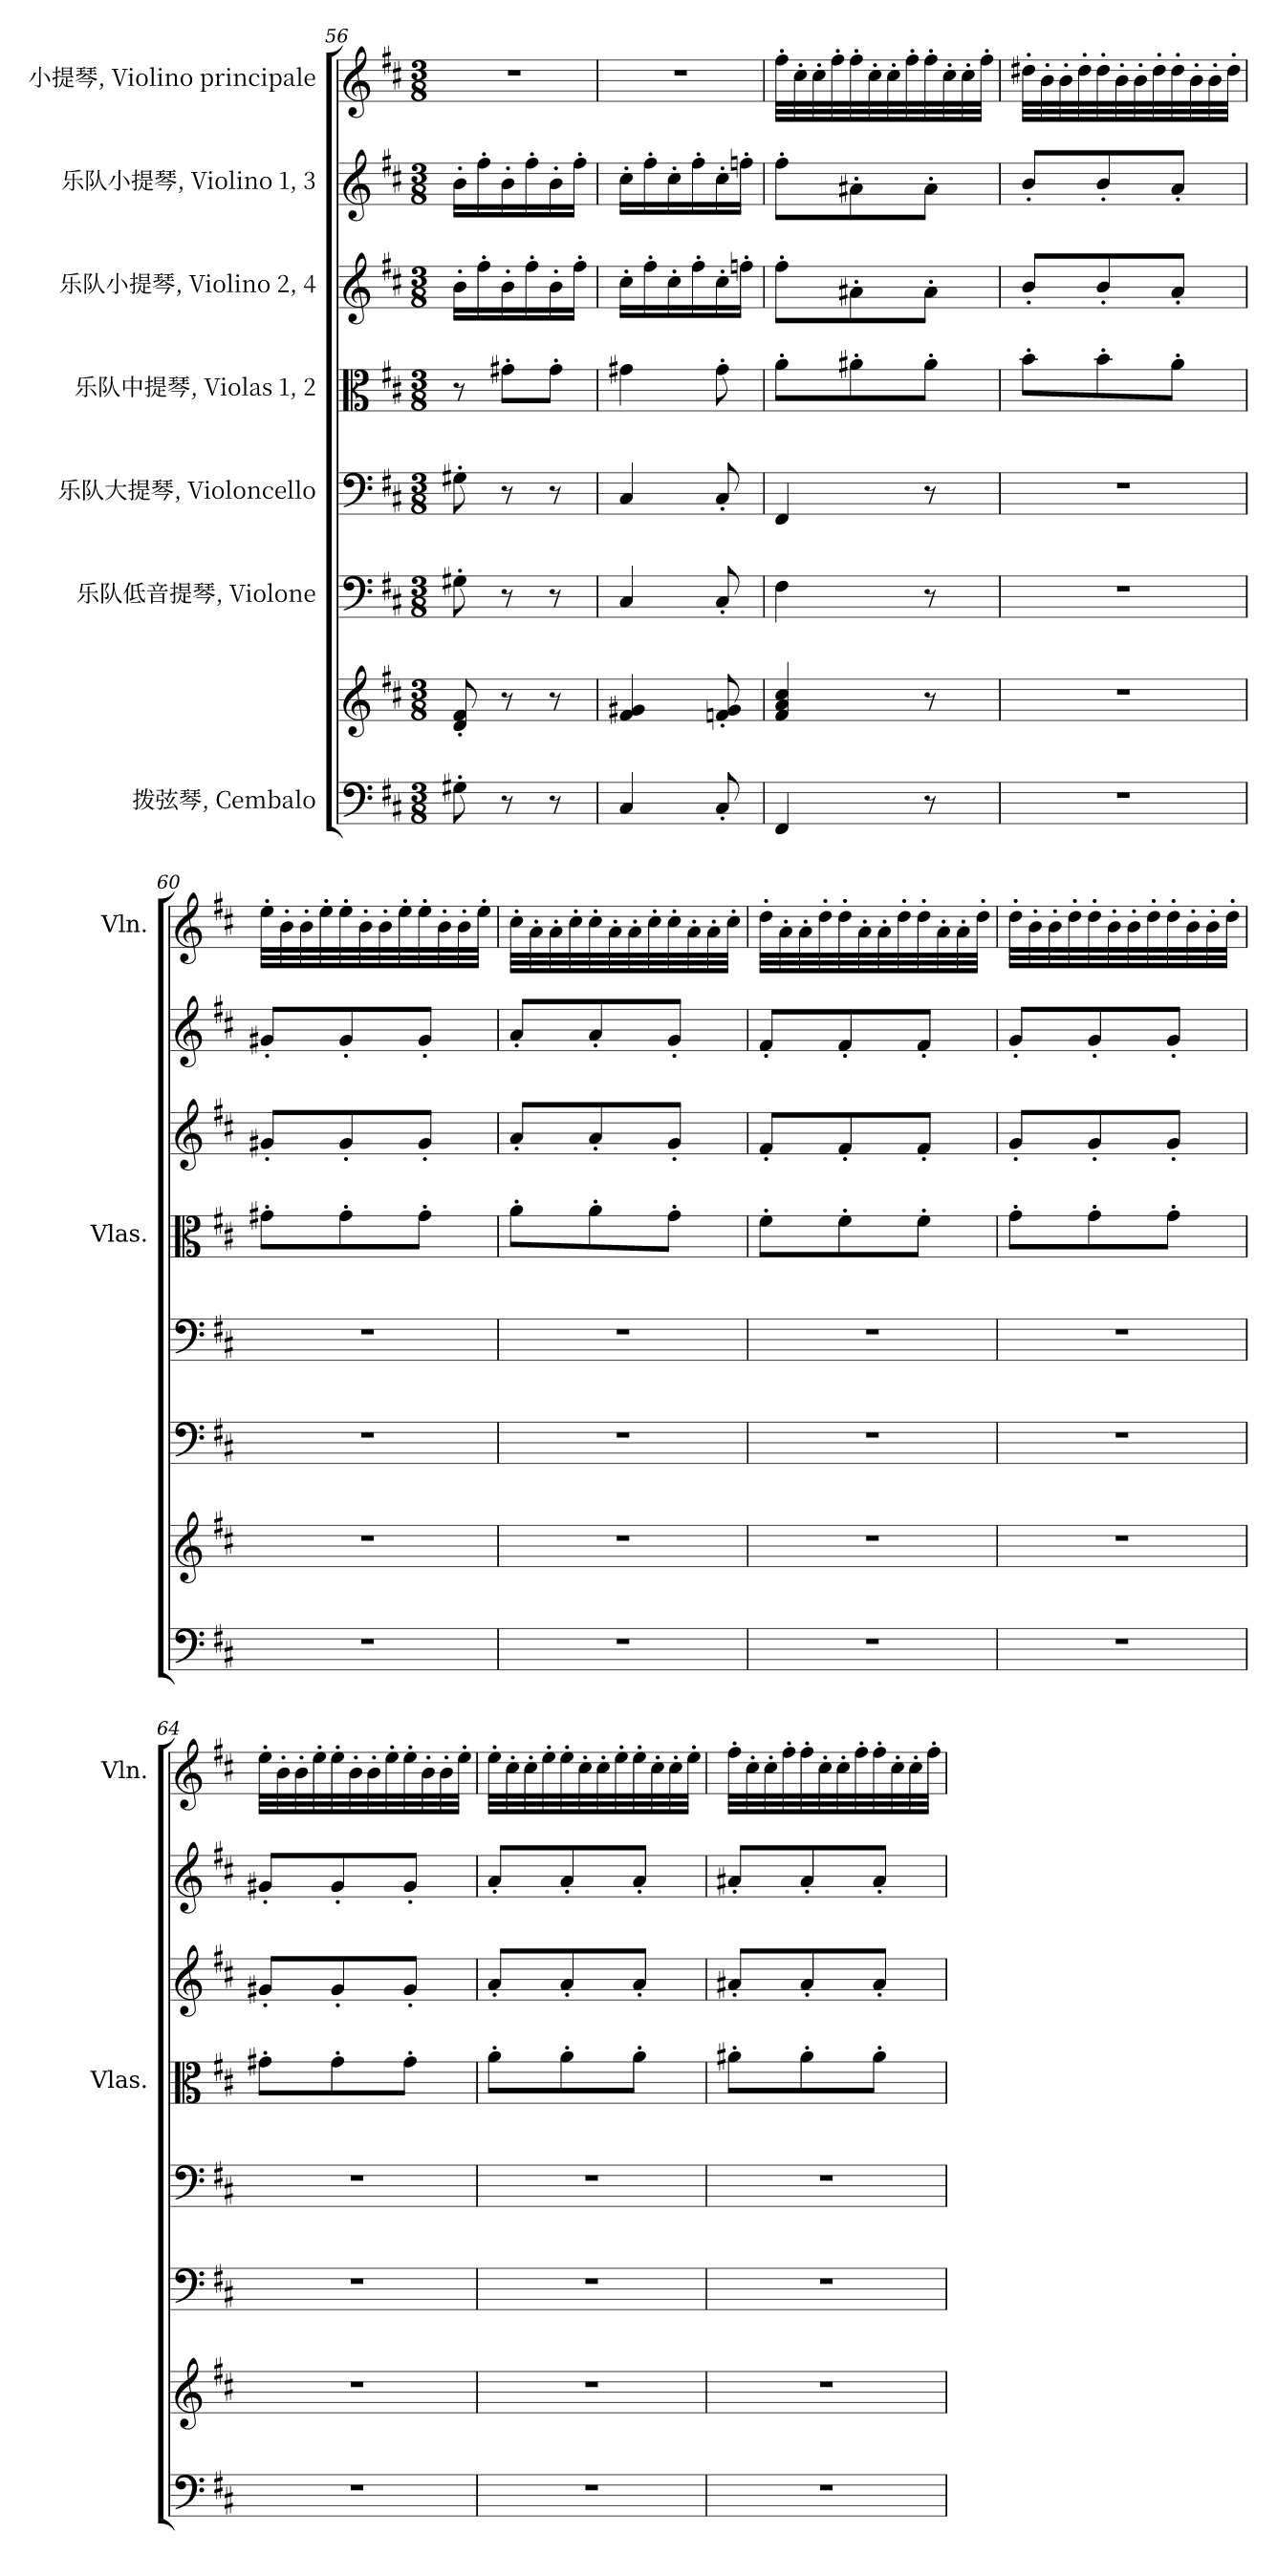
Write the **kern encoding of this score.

**kern	**kern	**kern	**kern	**kern	**kern	**kern	**kern
*part7	*part7	*part6	*part5	*part4	*part3	*part2	*part1
*staff8	*staff7	*staff6	*staff5	*staff4	*staff3	*staff2	*staff1
*I"拨弦琴, Cembalo	*	*I"乐队低音提琴, Violone	*I"乐队大提琴, Violoncello	*I"乐队中提琴, Violas 1, 2	*I"乐队小提琴, Violino 2, 4	*I"乐队小提琴, Violino 1, 3	*I"小提琴, Violino principale
*	*	*	*	*I'Vlas.	*	*	*I'Vln.
*clefF4	*clefG2	*clefF4	*clefF4	*clefC3	*clefG2	*clefG2	*clefG2
*	*	*ITrd7c12	*	*	*	*	*
*k[f#c#]	*k[f#c#]	*k[f#c#]	*k[f#c#]	*k[f#c#]	*k[f#c#]	*k[f#c#]	*k[f#c#]
*M3/8	*M3/8	*M3/8	*M3/8	*M3/8	*M3/8	*M3/8	*M3/8
=56	=56	=56	=56	=56	=56	=56	=56
8G#X'\	8d/' 8f#/'	8GG#X'\	8G#X'\	8r	16b'\LL	16b'\LL	4.r
.	.	.	.	.	16ff#'\	16ff#'\	.
8r	8r	8r	8r	8g#X'\L	16b'\	16b'\	.
.	.	.	.	.	16ff#'\	16ff#'\	.
8r	8r	8r	8r	8g#'\J	16b'\	16b'\	.
.	.	.	.	.	16ff#'\JJ	16ff#'\JJ	.
=57	=57	=57	=57	=57	=57	=57	=57
4C#/	4f#/ 4g#X/	4CC#/	4C#/	4g#X\	16cc#'\LL	16cc#'\LL	4.r
.	.	.	.	.	16ff#'\	16ff#'\	.
.	.	.	.	.	16cc#'\	16cc#'\	.
.	.	.	.	.	16ff#'\	16ff#'\	.
8C#'/	8fn/' 8g#/'	8CC#'/	8C#'/	8g#'\	16cc#'\	16cc#'\	.
.	.	.	.	.	16ffn'\JJ	16ffn'\JJ	.
!!LO:PB:g=z
=58	=58	=58	=58	=58	=58	=58	=58
4FF#/	4f#/ 4a/ 4cc#/	4FF#\	4FF#/	8a'\L	8ff#'\L	8ff#'\L	32ff#'\LLL
.	.	.	.	.	.	.	32cc#'\
.	.	.	.	.	.	.	32cc#'\
.	.	.	.	.	.	.	32ff#'\
.	.	.	.	8a#X'\	8a#X'\	8a#X'\	32ff#'\
.	.	.	.	.	.	.	32cc#'\
.	.	.	.	.	.	.	32cc#'\
.	.	.	.	.	.	.	32ff#'\
8r	8r	8r	8r	8a#'\J	8a#'\J	8a#'\J	32ff#'\
.	.	.	.	.	.	.	32cc#'\
.	.	.	.	.	.	.	32cc#'\
.	.	.	.	.	.	.	32ff#'\JJJ
=59	=59	=59	=59	=59	=59	=59	=59
4.r	4.r	4.r	4.r	8b'\L	8b'/L	8b'/L	32dd#X'\LLL
.	.	.	.	.	.	.	32b'\
.	.	.	.	.	.	.	32b'\
.	.	.	.	.	.	.	32dd#'\
.	.	.	.	8b'\	8b'/	8b'/	32dd#'\
.	.	.	.	.	.	.	32b'\
.	.	.	.	.	.	.	32b'\
.	.	.	.	.	.	.	32dd#'\
.	.	.	.	8a'\J	8a'/J	8a'/J	32dd#'\
.	.	.	.	.	.	.	32b'\
.	.	.	.	.	.	.	32b'\
.	.	.	.	.	.	.	32dd#'\JJJ
=60	=60	=60	=60	=60	=60	=60	=60
4.r	4.r	4.r	4.r	8g#X'\L	8g#X'/L	8g#X'/L	32ee'\LLL
.	.	.	.	.	.	.	32b'\
.	.	.	.	.	.	.	32b'\
.	.	.	.	.	.	.	32ee'\
.	.	.	.	8g#'\	8g#'/	8g#'/	32ee'\
.	.	.	.	.	.	.	32b'\
.	.	.	.	.	.	.	32b'\
.	.	.	.	.	.	.	32ee'\
.	.	.	.	8g#'\J	8g#'/J	8g#'/J	32ee'\
.	.	.	.	.	.	.	32b'\
.	.	.	.	.	.	.	32b'\
.	.	.	.	.	.	.	32ee'\JJJ
!!LO:PB:g=z
=61	=61	=61	=61	=61	=61	=61	=61
4.r	4.r	4.r	4.r	8a'\L	8a'/L	8a'/L	32cc#'\LLL
.	.	.	.	.	.	.	32a'\
.	.	.	.	.	.	.	32a'\
.	.	.	.	.	.	.	32cc#'\
.	.	.	.	8a'\	8a'/	8a'/	32cc#'\
.	.	.	.	.	.	.	32a'\
.	.	.	.	.	.	.	32a'\
.	.	.	.	.	.	.	32cc#'\
.	.	.	.	8g'\J	8g'/J	8g'/J	32cc#'\
.	.	.	.	.	.	.	32a'\
.	.	.	.	.	.	.	32a'\
.	.	.	.	.	.	.	32cc#'\JJJ
=62	=62	=62	=62	=62	=62	=62	=62
4.r	4.r	4.r	4.r	8f#'\L	8f#'/L	8f#'/L	32dd'\LLL
.	.	.	.	.	.	.	32a'\
.	.	.	.	.	.	.	32a'\
.	.	.	.	.	.	.	32dd'\
.	.	.	.	8f#'\	8f#'/	8f#'/	32dd'\
.	.	.	.	.	.	.	32a'\
.	.	.	.	.	.	.	32a'\
.	.	.	.	.	.	.	32dd'\
.	.	.	.	8f#'\J	8f#'/J	8f#'/J	32dd'\
.	.	.	.	.	.	.	32a'\
.	.	.	.	.	.	.	32a'\
.	.	.	.	.	.	.	32dd'\JJJ
=63	=63	=63	=63	=63	=63	=63	=63
4.r	4.r	4.r	4.r	8g'\L	8g'/L	8g'/L	32dd'\LLL
.	.	.	.	.	.	.	32b'\
.	.	.	.	.	.	.	32b'\
.	.	.	.	.	.	.	32dd'\
.	.	.	.	8g'\	8g'/	8g'/	32dd'\
.	.	.	.	.	.	.	32b'\
.	.	.	.	.	.	.	32b'\
.	.	.	.	.	.	.	32dd'\
.	.	.	.	8g'\J	8g'/J	8g'/J	32dd'\
.	.	.	.	.	.	.	32b'\
.	.	.	.	.	.	.	32b'\
.	.	.	.	.	.	.	32dd'\JJJ
!!LO:PB:g=z
=64	=64	=64	=64	=64	=64	=64	=64
4.r	4.r	4.r	4.r	8g#X'\L	8g#X'/L	8g#X'/L	32ee'\LLL
.	.	.	.	.	.	.	32b'\
.	.	.	.	.	.	.	32b'\
.	.	.	.	.	.	.	32ee'\
.	.	.	.	8g#'\	8g#'/	8g#'/	32ee'\
.	.	.	.	.	.	.	32b'\
.	.	.	.	.	.	.	32b'\
.	.	.	.	.	.	.	32ee'\
.	.	.	.	8g#'\J	8g#'/J	8g#'/J	32ee'\
.	.	.	.	.	.	.	32b'\
.	.	.	.	.	.	.	32b'\
.	.	.	.	.	.	.	32ee'\JJJ
=65	=65	=65	=65	=65	=65	=65	=65
4.r	4.r	4.r	4.r	8a'\L	8a'/L	8a'/L	32ee'\LLL
.	.	.	.	.	.	.	32cc#'\
.	.	.	.	.	.	.	32cc#'\
.	.	.	.	.	.	.	32ee'\
.	.	.	.	8a'\	8a'/	8a'/	32ee'\
.	.	.	.	.	.	.	32cc#'\
.	.	.	.	.	.	.	32cc#'\
.	.	.	.	.	.	.	32ee'\
.	.	.	.	8a'\J	8a'/J	8a'/J	32ee'\
.	.	.	.	.	.	.	32cc#'\
.	.	.	.	.	.	.	32cc#'\
.	.	.	.	.	.	.	32ee'\JJJ
=66	=66	=66	=66	=66	=66	=66	=66
4.r	4.r	4.r	4.r	8a#X'\L	8a#X'/L	8a#X'/L	32ff#'\LLL
.	.	.	.	.	.	.	32cc#'\
.	.	.	.	.	.	.	32cc#'\
.	.	.	.	.	.	.	32ff#'\
.	.	.	.	8a#'\	8a#'/	8a#'/	32ff#'\
.	.	.	.	.	.	.	32cc#'\
.	.	.	.	.	.	.	32cc#'\
.	.	.	.	.	.	.	32ff#'\
.	.	.	.	8a#'\J	8a#'/J	8a#'/J	32ff#'\
.	.	.	.	.	.	.	32cc#'\
.	.	.	.	.	.	.	32cc#'\
.	.	.	.	.	.	.	32ff#'\JJJ
=	=	=	=	=	=	=	=
*-	*-	*-	*-	*-	*-	*-	*-
